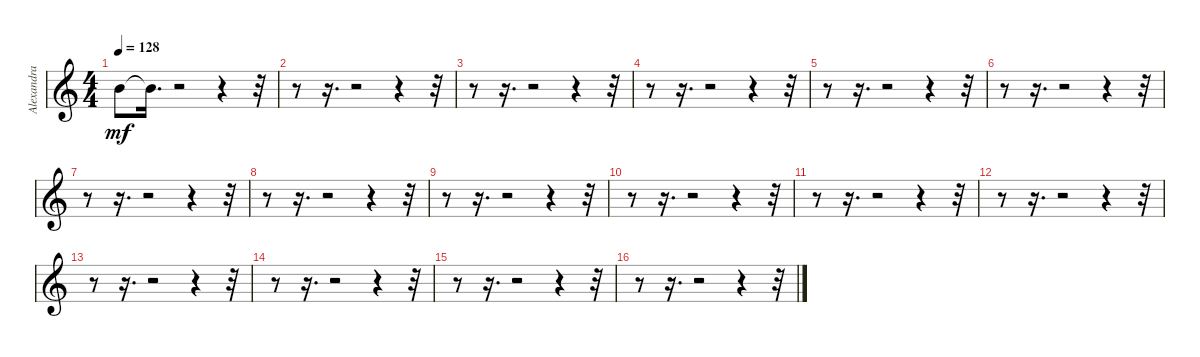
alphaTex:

\track ("Alexandra Stan - Mr Saxobeat" "Alexandra ") {instrument vibraphone}
\staff {score}
\tuning (E4 B3 G3 D3 A2 E2 B1) {hide}
\ts (4 4)
\tempo 128
\clef g2
\ks c
7.1.8{dy mf} 7.1{t}.16{d} r.2 r.4 r.32 |
r.8 r.16{d} r.2 r.4 r.32 |
r.8 r.16{d} r.2 r.4 r.32 |
r.8 r.16{d} r.2 r.4 r.32 |
r.8 r.16{d} r.2 r.4 r.32 |
r.8 r.16{d} r.2 r.4 r.32 |
r.8 r.16{d} r.2 r.4 r.32 |
r.8 r.16{d} r.2 r.4 r.32 |
r.8 r.16{d} r.2 r.4 r.32 |
r.8 r.16{d} r.2 r.4 r.32 |
r.8 r.16{d} r.2 r.4 r.32 |
r.8 r.16{d} r.2 r.4 r.32 |
r.8 r.16{d} r.2 r.4 r.32 |
r.8 r.16{d} r.2 r.4 r.32 |
r.8 r.16{d} r.2 r.4 r.32 |
r.8 r.16{d} r.2 r.4 r.32
